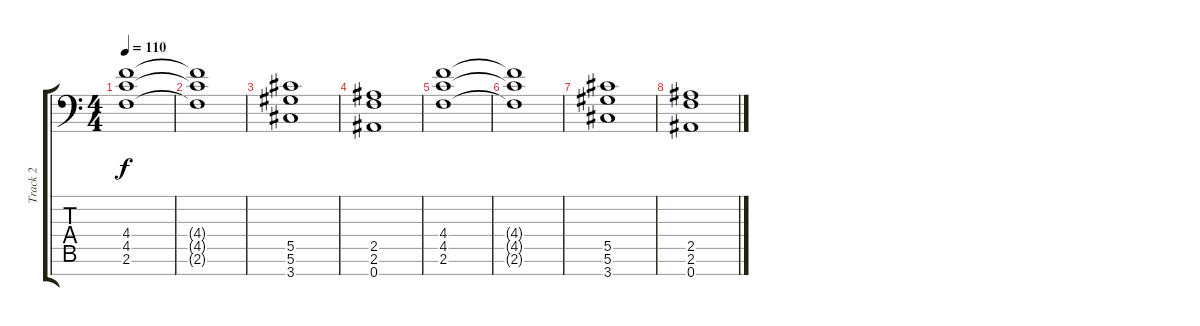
\track ("Track 2" "Track 2") {instrument distortionguitar}
\staff {score tabs}
\tuning (Eb4 Bb3 Gb3 Db3 Ab2 Eb2 Bb1) {hide}
\ts (4 4)
\tempo 110
\clef f4
\ks c
(4.4 4.5 2.6).1{dy f} |
(4.4{t} 4.5{t} 2.6{t}).1 |
(5.5 5.6 3.7).1 |
(2.5 2.6 0.7).1 |
(4.4 4.5 2.6).1 |
(4.4{t} 4.5{t} 2.6{t}).1 |
(5.5 5.6 3.7).1 |
(2.5 2.6 0.7).1
